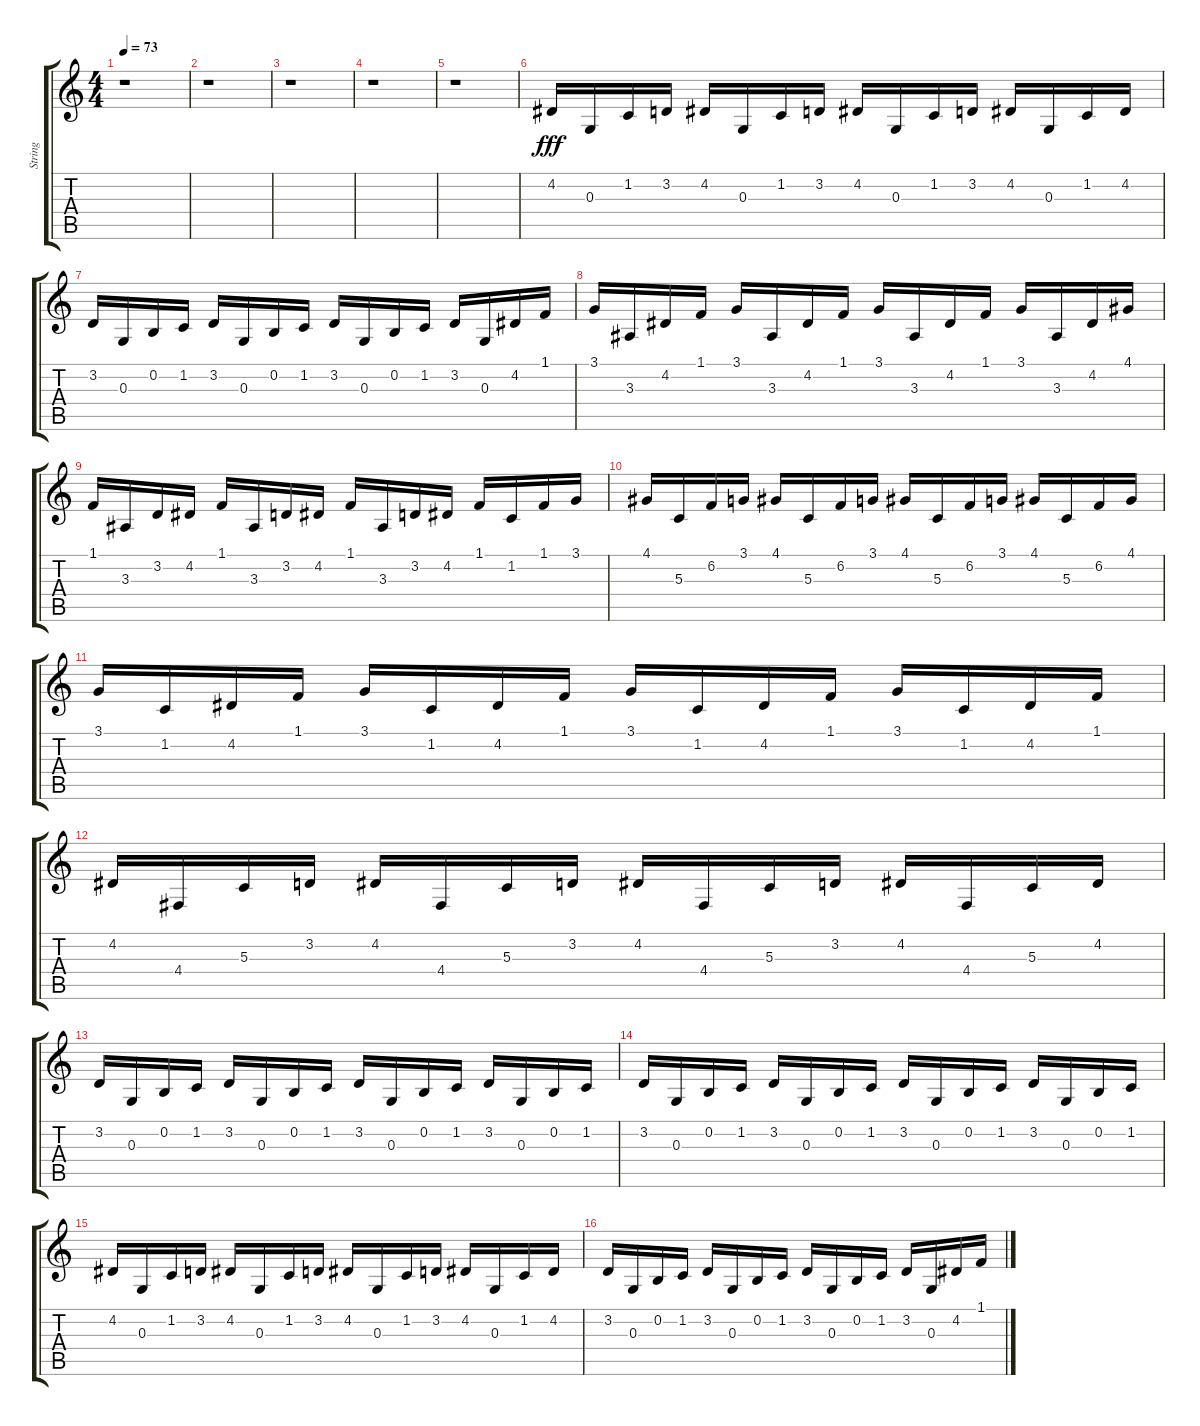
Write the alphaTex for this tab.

\track ("String" "String") {instrument stringensemble2}
\staff {score tabs}
\tuning (E4 B3 G3 D3 A2 E2) {hide}
\ts (4 4)
\tempo 73
\clef g2
\ks c
r.1{dy fff} |
r.1 |
r.1 |
r.1 |
r.1 |
4.2.16 0.3.16 1.2.16 3.2.16 4.2.16 0.3.16 1.2.16 3.2.16 4.2.16 0.3.16 1.2.16 3.2.16 4.2.16 0.3.16 1.2.16 4.2.16 |
3.2.16 0.3.16 0.2.16 1.2.16 3.2.16 0.3.16 0.2.16 1.2.16 3.2.16 0.3.16 0.2.16 1.2.16 3.2.16 0.3.16 4.2.16 1.1.16 |
3.1.16 3.3.16 4.2.16 1.1.16 3.1.16 3.3.16 4.2.16 1.1.16 3.1.16 3.3.16 4.2.16 1.1.16 3.1.16 3.3.16 4.2.16 4.1.16 |
1.1.16 3.3.16 3.2.16 4.2.16 1.1.16 3.3.16 3.2.16 4.2.16 1.1.16 3.3.16 3.2.16 4.2.16 1.1.16 1.2.16 1.1.16 3.1.16 |
4.1.16 5.3.16 6.2.16 3.1.16 4.1.16 5.3.16 6.2.16 3.1.16 4.1.16 5.3.16 6.2.16 3.1.16 4.1.16 5.3.16 6.2.16 4.1.16 |
3.1.16 1.2.16 4.2.16 1.1.16 3.1.16 1.2.16 4.2.16 1.1.16 3.1.16 1.2.16 4.2.16 1.1.16 3.1.16 1.2.16 4.2.16 1.1.16 |
4.2.16 4.4.16 5.3.16 3.2.16 4.2.16 4.4.16 5.3.16 3.2.16 4.2.16 4.4.16 5.3.16 3.2.16 4.2.16 4.4.16 5.3.16 4.2.16 |
3.2.16 0.3.16 0.2.16 1.2.16 3.2.16 0.3.16 0.2.16 1.2.16 3.2.16 0.3.16 0.2.16 1.2.16 3.2.16 0.3.16 0.2.16 1.2.16 |
3.2.16 0.3.16 0.2.16 1.2.16 3.2.16 0.3.16 0.2.16 1.2.16 3.2.16 0.3.16 0.2.16 1.2.16 3.2.16 0.3.16 0.2.16 1.2.16 |
4.2.16 0.3.16 1.2.16 3.2.16 4.2.16 0.3.16 1.2.16 3.2.16 4.2.16 0.3.16 1.2.16 3.2.16 4.2.16 0.3.16 1.2.16 4.2.16 |
3.2.16 0.3.16 0.2.16 1.2.16 3.2.16 0.3.16 0.2.16 1.2.16 3.2.16 0.3.16 0.2.16 1.2.16 3.2.16 0.3.16 4.2.16 1.1.16
